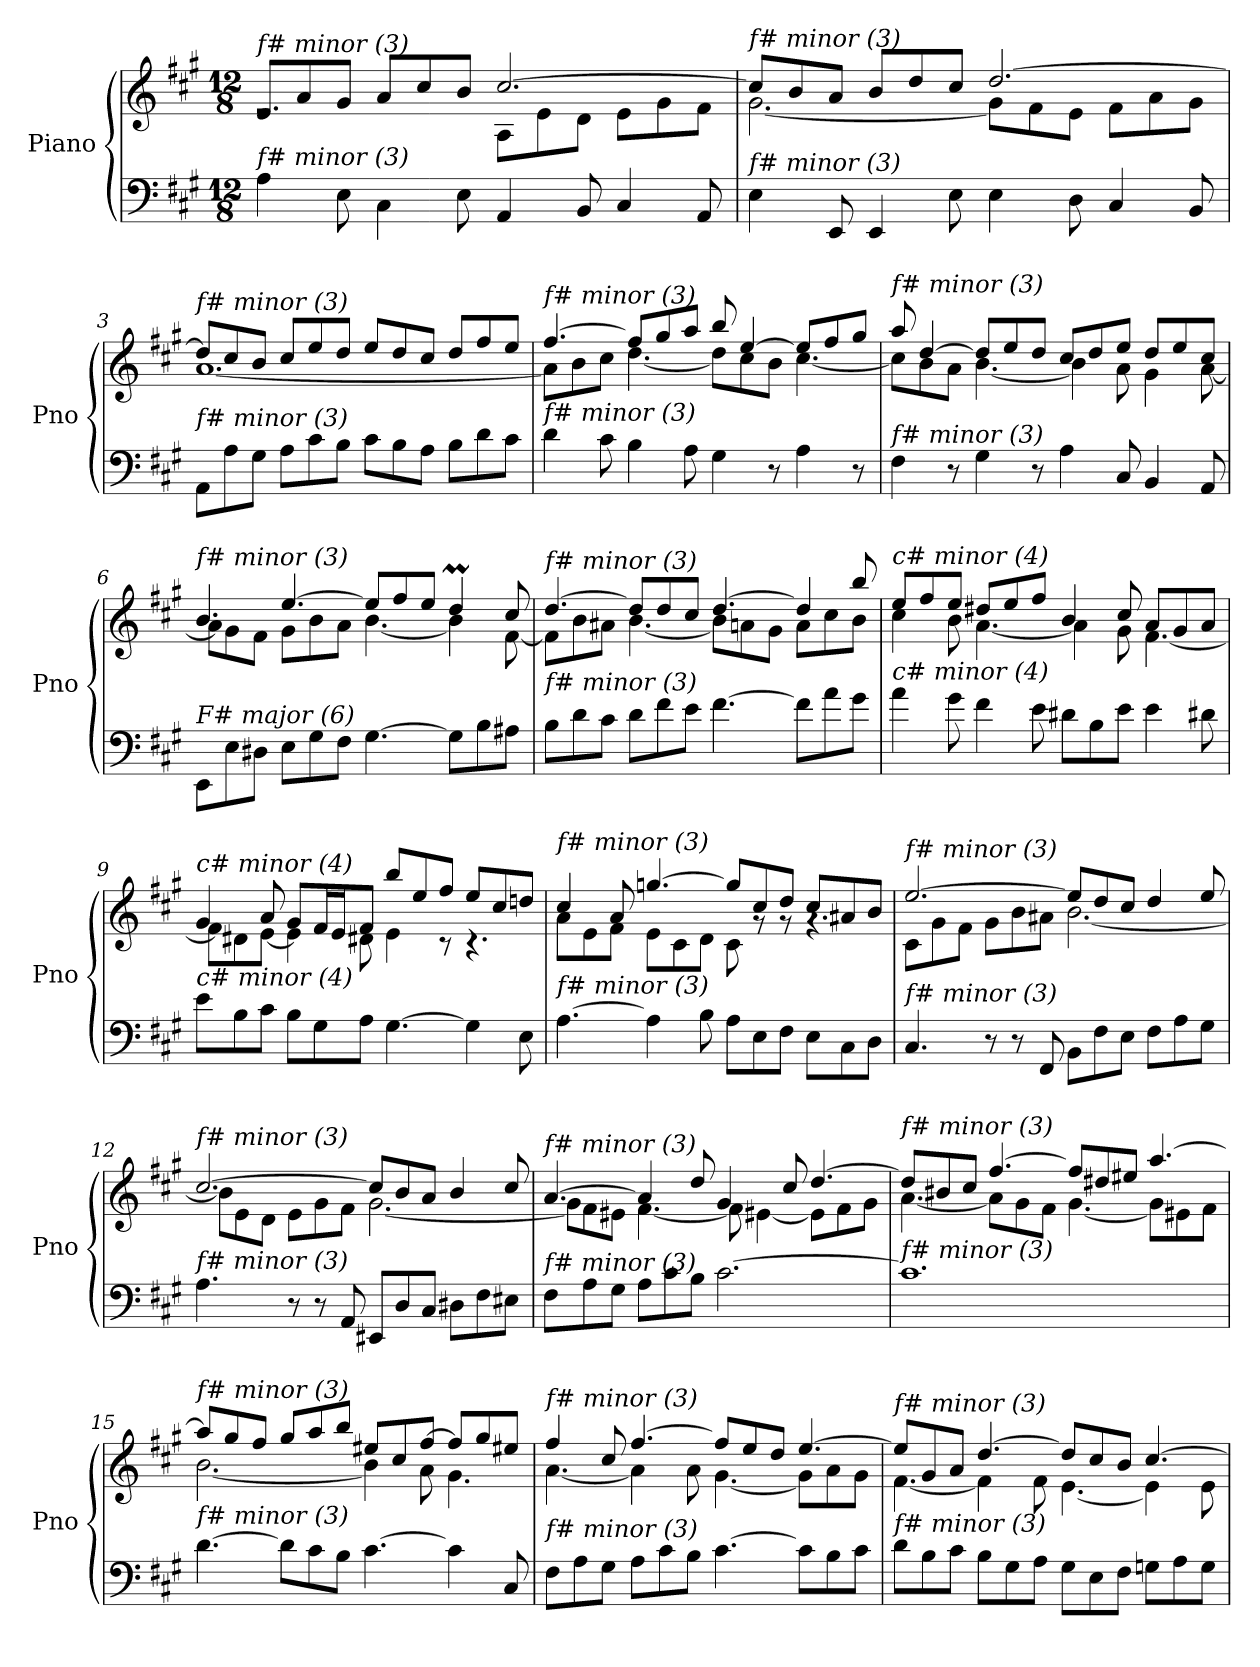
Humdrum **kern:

**kern	**kern
*part1	*part1
*staff2	*staff1
*I"Piano	*
*I'Pno	*
*clefF4	*clefG2
*k[f#c#g#]	*k[f#c#g#]
*M12/8	*M12/8
=1	=1
*	*^
!	!LO:TX:i:t=f# minor (3)	!
!LO:TX:i:t=f# minor (3)	!	!
4A\	8e/L	2.re
.	8a/	.
8E\	8g#/J	.
4C#\	8a/L	.
.	8cc#/	.
8E\	8b/J	.
4AA/	[2.cc#/	8A\L
.	.	8e\
8BB/	.	8d\J
4C#/	.	8e\L
.	.	8g#\
8AA/	.	8f#\J
=2	=2	=2
!	!LO:TX:i:t=f# minor (3)	!
!LO:TX:i:t=f# minor (3)	!	!
4E\	8cc#/L]	[2.g#\
.	8b/	.
8EE/	8a/J	.
4EE/	8b/L	.
.	8dd/	.
8E\	8cc#/J	.
4E\	[2.dd/	8g#\L]
.	.	8f#\
8D\	.	8e\J
4C#/	.	8f#\L
.	.	8a\
8BB/	.	8g#\J
=3	=3	=3
!	!LO:TX:i:t=f# minor (3)	!
!LO:TX:i:t=f# minor (3)	!	!
8AA\L	8dd/L]	[1.a
8A\	8cc#/	.
8G#\J	8b/J	.
8A\L	8cc#/L	.
8c#\	8ee/	.
8B\J	8dd/J	.
8c#\L	8ee/L	.
8B\	8dd/	.
8A\J	8cc#/J	.
8B\L	8dd/L	.
8d\	8ff#/	.
8c#\J	8ee/J	.
!!LO:LB:g=z	!!
=4	=4	=4
!	!LO:TX:i:t=f# minor (3)	!
!LO:TX:i:t=f# minor (3)	!	!
4d\	[4.ff#/	8a\L]
.	.	8b\
8c#\	.	8cc#\J
4B\	8ff#/L]	[4.dd\
.	8gg#/	.
8A\	8aa/J	.
4G#\	8bb/	8dd\L]
.	[4ee/	8cc#\
8r	.	8b\J
4A\	8ee/L]	[4.cc#\
.	8ff#/	.
8r	8gg#/J	.
=5	=5	=5
!	!LO:TX:i:t=f# minor (3)	!
!LO:TX:i:t=f# minor (3)	!	!
4F#\	8aa/	8cc#\L]
.	[4dd/	8b\
8r	.	8a\J
4G#\	8dd/L]	[4.b\
.	8ee/	.
8r	8dd/J	.
4A\	8cc#/L	4b\]
.	8dd/	.
8C#/	8ee/J	8a\
4BB/	8dd/L	4g#\
.	8ee/	.
8AA/	8cc#/J	[8a\
=6	=6	=6
!	!LO:TX:i:t=f# minor (3)	!
!LO:TX:i:t=F# major (6)	!	!
8EE\L	4.b/	8a\L]
8E\	.	8g#\
8D#X\J	.	8f#\J
8E\L	[4.ee/	8g#\L
8G#\	.	8b\
8F#\J	.	8a\J
[4.G#\	8ee/L]	[4.b\
.	8ff#/	.
.	8ee/J	.
8G#\L]	4ddM/	4b\]
8B\	.	.
8A#X\J	8cc#/	[8f#\
!!LO:LB:g=z	!!
=7	=7	=7
!	!LO:TX:i:t=f# minor (3)	!
!LO:TX:i:t=f# minor (3)	!	!
8B\L	[4.dd/	8f#\L]
8d\	.	8b\
8c#\J	.	8a#X\J
8d\L	8dd/L]	[4.b\
8f#\	8dd/	.
8e\J	8cc#/J	.
[4.f#\	[4.dd/	8b\L]
.	.	8an\
.	.	8g#\J
8f#\L]	4dd/]	8a\L
8a\	.	8cc#\
8g#\J	8bb/	8b\J
=8	=8	=8
!	!LO:TX:i:t=c# minor (4)	!
!LO:TX:i:t=c# minor (4)	!	!
4a\	8ee/L	4cc#\
.	8ff#/	.
8g#\	8ee/J	8b\
4f#\	8dd#X/L	[4.a\
.	8ee/	.
8e\	8ff#/J	.
8d#X\L	4b/	4a\]
8B\	.	.
8e\J	8cc#/	8g#\
4e\	8a/L	[4.f#\
.	8g#/	.
8d#X\	8a/J	.
=9	=9	=9
!	!LO:TX:i:t=c# minor (4)	!
!LO:TX:i:t=c# minor (4)	!	!
8e\L	4g#/	8f#\L]
8B\	.	8d#X\
8c#\J	8a/	[8e\J
8B\L	8g#/L	4e\]
8G#\	16f#/L	.
.	16e/J	.
8A\J	8f#/J	8d#X\
[4.G#\	8bb/L	4e\
.	8ee/	.
.	8ff#/J	8r
4G#\]	8ee/L	4.r
.	8cc#/	.
8E\	8ddn/J	.
!!LO:LB:g=z	!!
=10	=10	=10
!	!LO:TX:i:t=f# minor (3)	!
!LO:TX:i:t=f# minor (3)	!	!
[4.A\	4cc#/	8a\L
.	.	8e\
.	8a/	8f#\J
4A\]	[4.ggn/	8e\L
.	.	8c#\
8B\	.	8d\J
8A\L	8gg/L]	8c#\
8E\	8cc#/	8rg
8F#\J	8dd/J	8rg
8E\L	8cc#/L	4.rg
8C#\	8a#X/	.
8D\J	8b/J	.
=11	=11	=11
!	!LO:TX:i:t=f# minor (3)	!
!LO:TX:i:t=f# minor (3)	!	!
4.C#/	[2.ee/	8c#\L
.	.	8g#\
.	.	8f#\J
8r	.	8g#\L
8r	.	8b\
8FF#/	.	8a#X\J
8BB\L	8ee/L]	[2.b\
8F#\	8dd/	.
8E\J	8cc#/J	.
8F#\L	4dd/	.
8A\	.	.
8G#\J	8ee/	.
=12	=12	=12
!	!LO:TX:i:t=f# minor (3)	!
!LO:TX:i:t=f# minor (3)	!	!
4.A\	[2.cc#/	8b\L]
.	.	8e\
.	.	8d\J
8r	.	8e\L
8r	.	8g#\
8AA/	.	8f#\J
8EE#X/L	8cc#/L]	[2.g#\
8D/	8b/	.
8C#/J	8a/J	.
8D#X\L	4b/	.
8F#\	.	.
8E#X\J	8cc#/	.
!!LO:LB:g=z	!!
=13	=13	=13
!	!LO:TX:i:t=f# minor (3)	!
!LO:TX:i:t=f# minor (3)	!	!
8F#\L	[4.a/	8g#\L]
8A\	.	8f#\
8G#\J	.	8e#X\J
8A\L	4a/]	[4.f#\
8c#\	.	.
8B\J	8dd/	.
[2.c#\	4g#/	8f#\]
.	.	[4e#X\
.	8cc#/	.
.	[4.dd/	8e#\L]
.	.	8f#\
.	.	8g#\J
=14	=14	=14
!	!LO:TX:i:t=f# minor (3)	!
!LO:TX:i:t=f# minor (3)	!	!
1.c#]	8dd/L]	[4.a\
.	8b#X/	.
.	8cc#/J	.
.	[4.ff#/	8a\L]
.	.	8g#\
.	.	8f#\J
.	8ff#/L]	[4.g#\
.	8dd#X/	.
.	8ee#X/J	.
.	[4.aa/	8g#\L]
.	.	8e#X\
.	.	8f#\J
=15	=15	=15
!	!LO:TX:i:t=f# minor (3)	!
!LO:TX:i:t=f# minor (3)	!	!
[4.d\	8aa/L]	[2.b\
.	8gg#/	.
.	8ff#/J	.
8d\L]	8gg#/L	.
8c#\	8aa/	.
8B\J	8bb/J	.
[4.c#\	8ee#X/L	4b\]
.	8cc#/	.
.	[8ff#/J	8a\
4c#\]	8ff#/L]	4.g#\
.	8gg#/	.
8C#/	8ee#X/J	.
!!LO:PB:g=z	!!
=16	=16	=16
!	!LO:TX:i:t=f# minor (3)	!
!LO:TX:i:t=f# minor (3)	!	!
8F#\L	4ff#/	[4.a\
8A\	.	.
8G#\J	8cc#/	.
8A\L	[4.ff#/	4a\]
8c#\	.	.
8B\J	.	8a\
[4.c#\	8ff#/L]	[4.g#\
.	8ee/	.
.	8dd/J	.
8c#\L]	[4.ee/	8g#\L]
8B\	.	8a\
8c#\J	.	8g#\J
=17	=17	=17
!	!LO:TX:i:t=f# minor (3)	!
!LO:TX:i:t=f# minor (3)	!	!
8d\L	8ee/L]	[4.f#\
8B\	8g#/	.
8c#\J	8a/J	.
8B\L	[4.dd/	4f#\]
8G#\	.	.
8A\J	.	8f#\
8G#\L	8dd/L]	[4.e\
8E\	8cc#/	.
8F#\J	8b/J	.
8Gn\L	[4.cc#/	4e\]
8A\	.	.
8G\J	.	8e\
*	*v	*v
=	=
*-	*-
